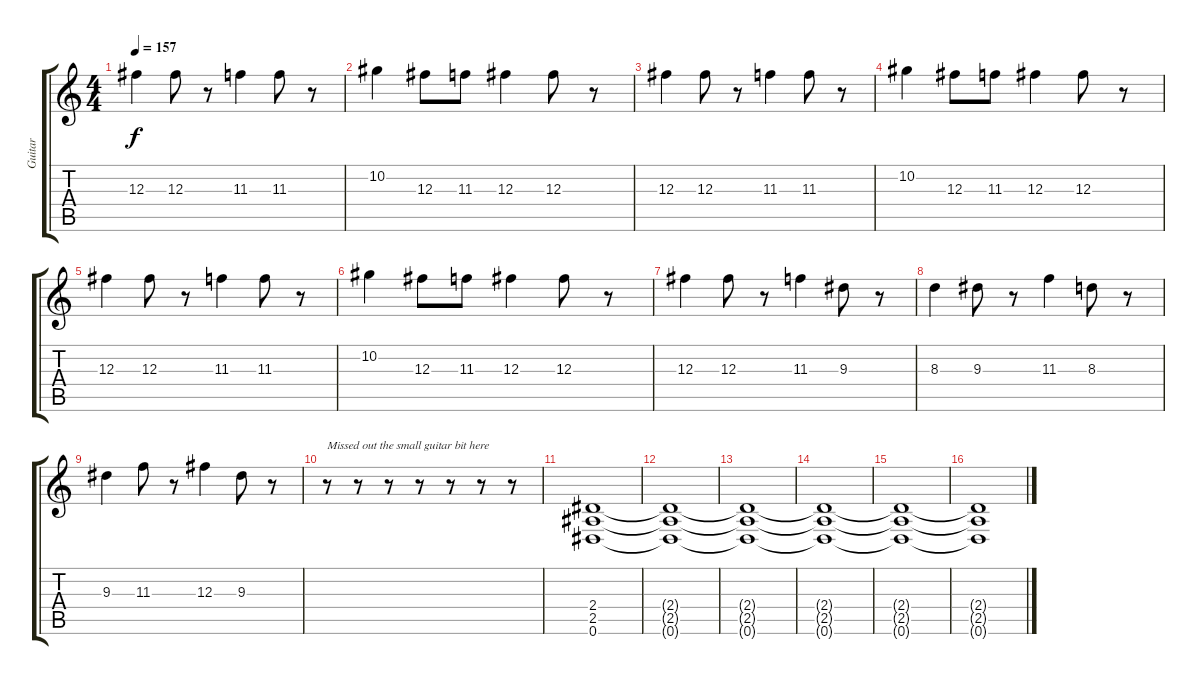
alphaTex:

\track ("Guitar" "Guitar") {instrument distortionguitar}
\staff {score tabs}
\tuning (Eb4 Bb3 Gb3 Db3 Ab2 Eb2) {hide}
\ts (4 4)
\tempo 157
\clef g2
\ks c
12.3.4{dy f} 12.3.8 r.8 11.3.4 11.3.8 r.8 |
10.2.4 12.3.8 11.3.8 12.3.4 12.3.8 r.8 |
12.3.4 12.3.8 r.8 11.3.4 11.3.8 r.8 |
10.2.4 12.3.8 11.3.8 12.3.4 12.3.8 r.8 |
12.3.4 12.3.8 r.8 11.3.4 11.3.8 r.8 |
10.2.4 12.3.8 11.3.8 12.3.4 12.3.8 r.8 |
12.3.4 12.3.8 r.8 11.3.4 9.3.8 r.8 |
8.3.4 9.3.8 r.8 11.3.4 8.3.8 r.8 |
9.3.4 11.3.8 r.8 12.3.4 9.3.8 r.8 |
r.8{txt "Missed out the small guitar bit here"} r.8 r.8 r.8 r.8 r.8 r.8 |
(2.4 2.5 0.6).1{volume 13} |
(2.4{t} 2.5{t} 0.6{t}).1 |
(2.4{t} 2.5{t} 0.6{t}).1 |
(2.4{t} 2.5{t} 0.6{t}).1 |
(2.4{t} 2.5{t} 0.6{t}).1 |
(2.4{t} 2.5{t} 0.6{t}).1
